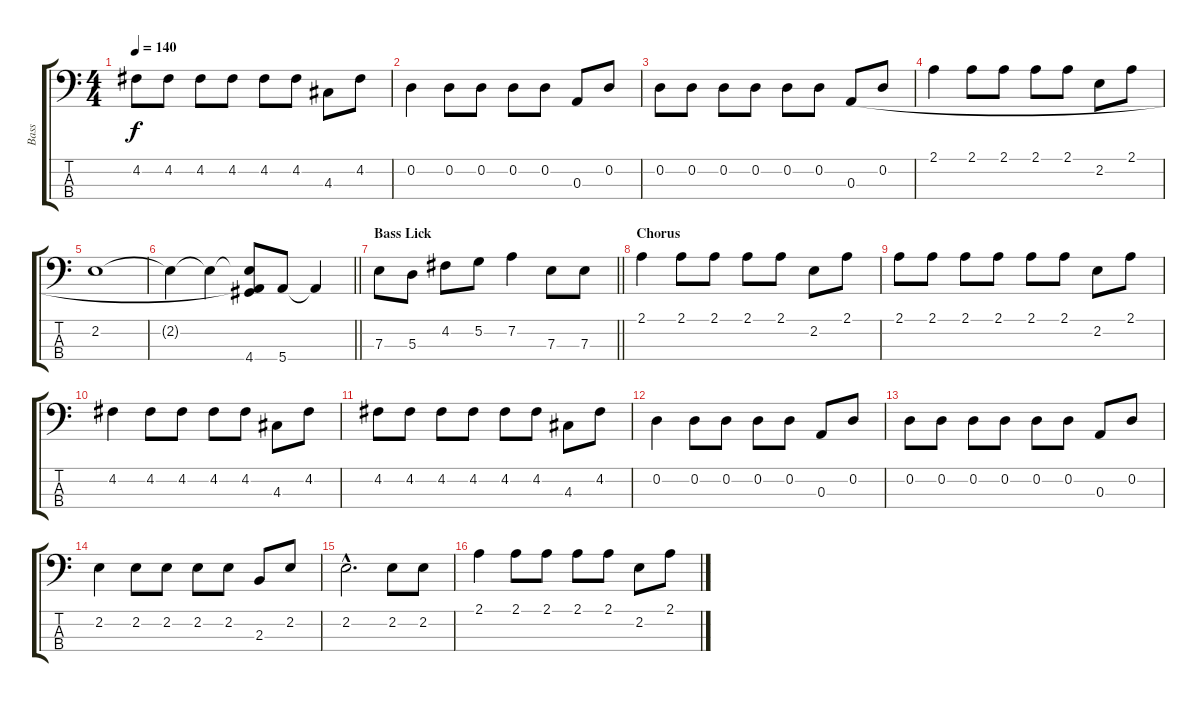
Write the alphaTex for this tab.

\track ("Bass" "Bass") {instrument electricbasspick}
\staff {score tabs}
\tuning (G2 D2 A1 E1) {hide}
\ts (4 4)
\tempo 140
\clef f4
\ks c
4.2.8{dy f} 4.2.8 4.2.8 4.2.8 4.2.8 4.2.8 4.3.8 4.2.8 |
0.2.4 0.2.8 0.2.8 0.2.8 0.2.8 0.3.8 0.2.8 |
0.2.8 0.2.8 0.2.8 0.2.8 0.2.8 0.2.8 0.3.8 0.2.8 |
2.1.4 2.1.8 2.1.8 2.1.8 2.1.8 2.2.8 2.1.8 |
2.2.1 |
\barLineRight lightlight
2.2{t}.4 2.2{t}.4 (2.2{t} 0.3{t} 4.4).8 5.4.8 5.4{t}.4 |
\section ("" "Bass Lick")
\barLineRight lightlight
7.3.8 5.3.8 4.2.8 5.2.8 7.2.4 7.3.8 7.3.8 |
\section ("" "Chorus")
2.1.4 2.1.8 2.1.8 2.1.8 2.1.8 2.2.8 2.1.8 |
2.1.8 2.1.8 2.1.8 2.1.8 2.1.8 2.1.8 2.2.8 2.1.8 |
4.2.4 4.2.8 4.2.8 4.2.8 4.2.8 4.3.8 4.2.8 |
4.2.8 4.2.8 4.2.8 4.2.8 4.2.8 4.2.8 4.3.8 4.2.8 |
0.2.4 0.2.8 0.2.8 0.2.8 0.2.8 0.3.8 0.2.8 |
0.2.8 0.2.8 0.2.8 0.2.8 0.2.8 0.2.8 0.3.8 0.2.8 |
2.2.4 2.2.8 2.2.8 2.2.8 2.2.8 2.3.8 2.2.8 |
2.2{hac}.2{d} 2.2.8 2.2.8 |
2.1.4 2.1.8 2.1.8 2.1.8 2.1.8 2.2.8 2.1.8
